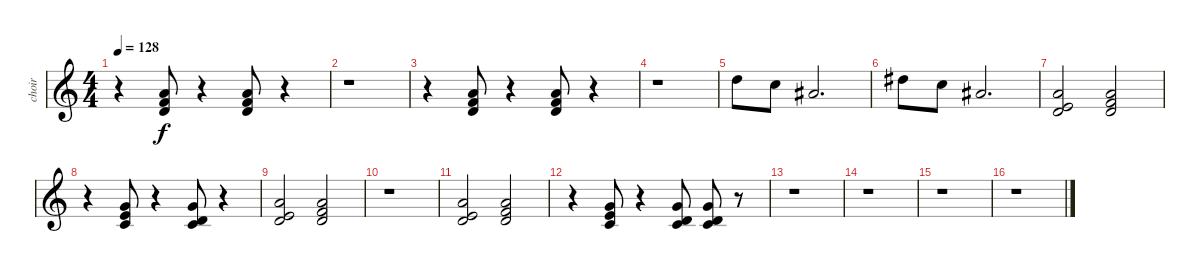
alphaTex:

\track ("choir" "choir") {instrument choiraahs}
\staff {score}
\tuning (E4 B3 G3 D3 A2 E2) {hide}
\ts (4 4)
\tempo 128
\clef g2
\ks c
r.4{dy f} (1.1 10.2 17.5).8 r.4 (1.1 10.2 12.4).8 r.4 |
r.1 |
r.4 (1.1 10.2 17.5).8 r.4 (1.1 10.2 12.4).8 r.4 |
r.1 |
10.1.8 8.1.8 6.1.2{d} |
16.2.8 8.1.8 6.1.2{d} |
(0.1 3.2 14.3).2 (1.1 3.2 14.3).2 |
r.4 (0.1 8.2 5.3).8 r.4 (3.1 3.2 10.4).8 r.4 |
(0.1 3.2 14.3).2 (1.1 3.2 14.3).2 |
r.1 |
(0.1 3.2 14.3).2 (1.1 3.2 14.3).2 |
r.4 (0.1 8.2 5.3).8 r.4 (3.1 3.2 10.4).8 (3.1 3.2 10.4).8 r.8 |
r.1 |
r.1 |
r.1 |
r.1
